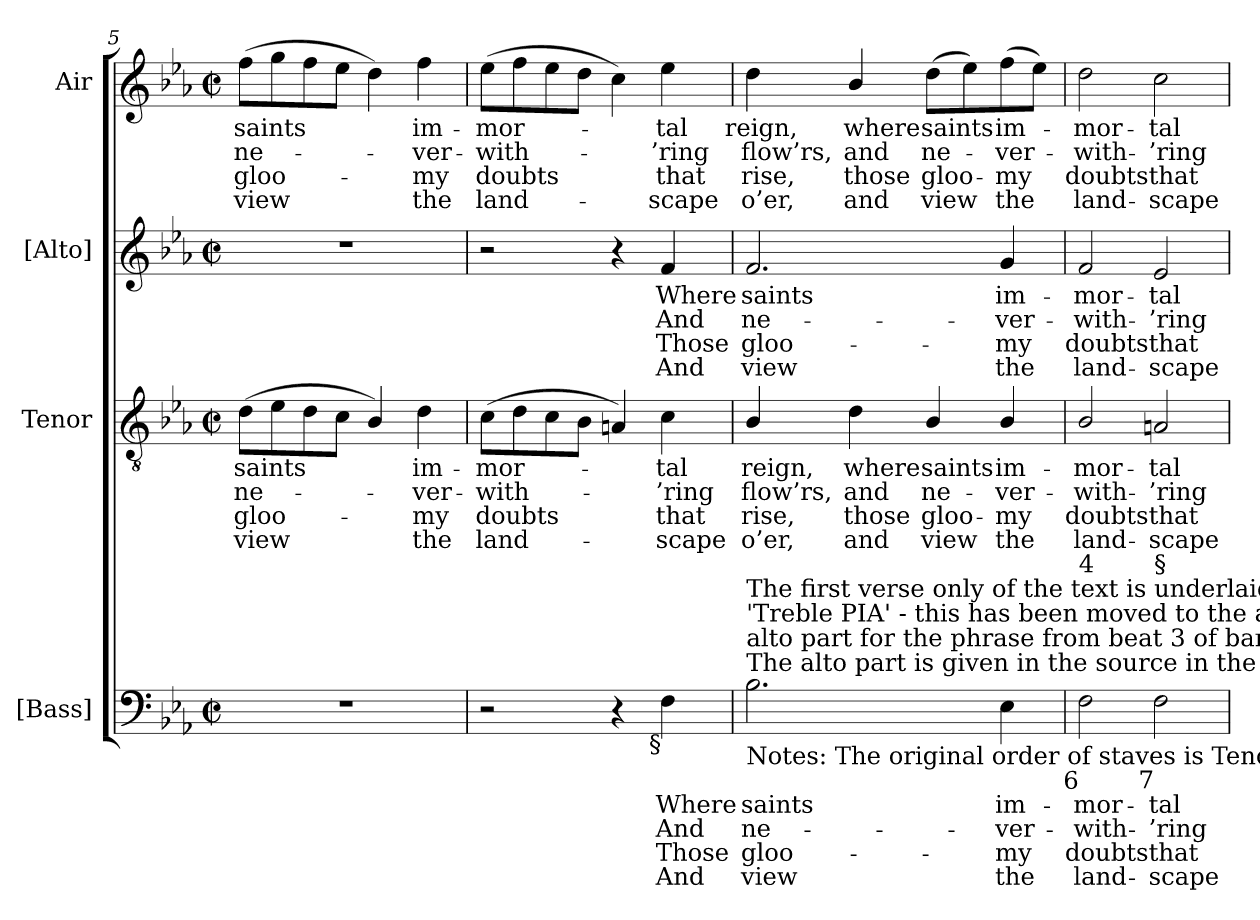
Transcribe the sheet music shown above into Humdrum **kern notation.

**kern	**text	**text	**text	**text	**kern	**text	**text	**text	**text	**kern	**text	**text	**text	**text	**kern	**text	**text	**text	**text
*part4	*part4	*part4	*part4	*part4	*part3	*part3	*part3	*part3	*part3	*part2	*part2	*part2	*part2	*part2	*part1	*part1	*part1	*part1	*part1
*staff4	*staff4	*staff4	*staff4	*staff4	*staff3	*staff3	*staff3	*staff3	*staff3	*staff2	*staff2	*staff2	*staff2	*staff2	*staff1	*staff1	*staff1	*staff1	*staff1
*I"[Bass]	*	*	*	*	*I"Tenor	*	*	*	*	*I"[Alto]	*	*	*	*	*I"Air	*	*	*	*
*I'B.	*	*	*	*	*I'T.	*	*	*	*	*I'A.	*	*	*	*	*	*	*	*	*
*clefF4	*	*	*	*	*clefGv2	*	*	*	*	*clefG2	*	*	*	*	*clefG2	*	*	*	*
*	*	*	*	*	*ITrd7c12	*	*	*	*	*	*	*	*	*	*	*	*	*	*
*k[b-e-a-]	*	*	*	*	*k[b-e-a-]	*	*	*	*	*k[b-e-a-]	*	*	*	*	*k[b-e-a-]	*	*	*	*
*E-:	*	*	*	*	*E-:	*	*	*	*	*E-:	*	*	*	*	*E-:	*	*	*	*
*M2/2	*	*	*	*	*M2/2	*	*	*	*	*M2/2	*	*	*	*	*M2/2	*	*	*	*
*met(c|)	*	*	*	*	*met(c|)	*	*	*	*	*met(c|)	*	*	*	*	*met(c|)	*	*	*	*
=5	=5	=5	=5	=5	=5	=5	=5	=5	=5	=5	=5	=5	=5	=5	=5	=5	=5	=5	=5
!	!	!	!	!	!	!LO:LY:b:color=#000000	!LO:LY:b:color=#000000	!LO:LY:b:color=#000000	!LO:LY:b:color=#000000	!	!	!	!	!	!	!	!	!	!
!	!	!	!	!	!	!	!	!	!	!	!	!	!	!	!	!LO:LY:b:color=#000000	!LO:LY:b:color=#000000	!LO:LY:b:color=#000000	!LO:LY:b:color=#000000
1r	.	.	.	.	(8Di\L	saints	ne-	gloo-	-view	1r	.	.	.	.	(8ffi\L	saints	ne-	gloo-	-view
.	.	.	.	.	8E-i\	.	.	.	.	.	.	.	.	.	8ggi\	.	.	.	.
.	.	.	.	.	8Di\	.	.	.	.	.	.	.	.	.	8ffi\	.	.	.	.
.	.	.	.	.	8Ci\J	.	.	.	.	.	.	.	.	.	8ee-i\J	.	.	.	.
.	.	.	.	.	4BB-i/)	.	.	.	.	.	.	.	.	.	4ddi\)	.	.	.	.
!	!	!	!	!	!	!LO:LY:b:color=#000000	!LO:LY:b:color=#000000	!LO:LY:b:color=#000000	!LO:LY:b:color=#000000	!	!	!	!	!	!	!	!	!	!
!	!	!	!	!	!	!	!	!	!	!	!	!	!	!	!	!LO:LY:b:color=#000000	!LO:LY:b:color=#000000	!LO:LY:b:color=#000000	!LO:LY:b:color=#000000
.	.	.	.	.	4Di\	im-	-ver-	my	the	.	.	.	.	.	4ffi\	im-	-ver-	my	the
=6	=6	=6	=6	=6	=6	=6	=6	=6	=6	=6	=6	=6	=6	=6	=6	=6	=6	=6	=6
!	!	!	!	!	!	!LO:LY:b:color=#000000	!LO:LY:b:color=#000000	!LO:LY:b:color=#000000	!LO:LY:b:color=#000000	!	!	!	!	!	!	!	!	!	!
!	!	!	!	!	!	!	!	!	!	!	!	!	!	!	!	!LO:LY:b:color=#000000	!LO:LY:b:color=#000000	!LO:LY:b:color=#000000	!LO:LY:b:color=#000000
2r	.	.	.	.	(8Ci\L	-mor-	-with-	doubts	land-	2r	.	.	.	.	(8ee-i\L	-mor-	-with-	doubts	land-
.	.	.	.	.	8Di\	.	.	.	.	.	.	.	.	.	8ffi\	.	.	.	.
.	.	.	.	.	8Ci\	.	.	.	.	.	.	.	.	.	8ee-i\	.	.	.	.
.	.	.	.	.	8BB-i\J	.	.	.	.	.	.	.	.	.	8ddi\J	.	.	.	.
4r	.	.	.	.	4AAni/)	.	.	.	.	4r	.	.	.	.	4cci\)	.	.	.	.
!	!LO:LY:b:color=#000000	!LO:LY:b:color=#000000	!LO:LY:b:color=#000000	!LO:LY:b:color=#000000	!	!	!	!	!	!	!	!	!	!	!	!	!	!	!
!	!	!	!	!	!	!LO:LY:b:color=#000000	!LO:LY:b:color=#000000	!LO:LY:b:color=#000000	!LO:LY:b:color=#000000	!	!	!	!	!	!	!	!	!	!
!	!	!	!	!	!	!	!	!	!	!	!LO:LY:b:color=#000000	!LO:LY:b:color=#000000	!LO:LY:b:color=#000000	!LO:LY:b:color=#000000	!	!	!	!	!
!LO:TX:b:rj:t=§	!	!	!	!	!	!	!	!	!	!	!	!	!	!	!	!	!	!	!
!	!	!	!	!	!	!	!	!	!	!	!	!	!	!	!	!LO:LY:b:color=#000000	!LO:LY:b:color=#000000	!LO:LY:b:color=#000000	!LO:LY:b:color=#000000
4Fi\	Where	And	Those	And	4Ci\	-tal	-’ring	-that	scape	4fi/	Where	And	Those	And	4ee-i\	-tal	-’ring	-that	scape
!!LO:LB:g=z
=7	=7	=7	=7	=7	=7	=7	=7	=7	=7	=7	=7	=7	=7	=7	=7	=7	=7	=7	=7
!	!LO:LY:b:color=#000000	!LO:LY:b:color=#000000	!LO:LY:b:color=#000000	!LO:LY:b:color=#000000	!	!	!	!	!	!	!	!	!	!	!	!	!	!	!
!	!	!	!	!	!	!LO:LY:b:color=#000000	!LO:LY:b:color=#000000	!LO:LY:b:color=#000000	!LO:LY:b:color=#000000	!	!	!	!	!	!	!	!	!	!
!	!	!	!	!	!	!	!	!	!	!	!LO:LY:b:color=#000000	!LO:LY:b:color=#000000	!LO:LY:b:color=#000000	!LO:LY:b:color=#000000	!	!	!	!	!
!LO:TX:b:t=Notes&colon; The original order of staves is Tenor - [Alto] - Air - [Bass], with the air and bass bracketed together.	!	!	!	!	!	!	!	!	!	!	!	!	!	!	!	!	!	!	!
!LO:TX:t=The alto part is given in the source in the treble clef, at the upper octave. The part shown in the present edition as the	!	!	!	!	!	!	!	!	!	!	!	!	!	!	!	!	!	!	!
!LO:TX:t=alto part for the phrase from beat 3 of bar 15 through to bar 18 is printed on the tenor stave in the source and marked	!	!	!	!	!	!	!	!	!	!	!	!	!	!	!	!	!	!	!
!LO:TX:t='Treble PIA' - this has been moved to the alto part in the present edition without transposing by an octave.	!	!	!	!	!	!	!	!	!	!	!	!	!	!	!	!	!	!	!
!LO:TX:t=The first verse only of the text is underlaid in the source&colon; subsequent verses have been added editorially.	!	!	!	!	!	!	!	!	!	!	!	!	!	!	!	!	!	!	!
!	!	!	!	!	!	!	!	!	!	!	!	!	!	!	!	!LO:LY:b:color=#000000	!LO:LY:b:color=#000000	!LO:LY:b:color=#000000	!LO:LY:b:color=#000000
2.B-i\	saints	ne-	gloo-	-view	4BB-i/	reign,	flow’rs,	rise,	o’er,	2.fi/	saints	ne-	gloo-	-view	4ddi\	reign,	flow’rs,	rise,	o’er,
!	!	!	!	!	!	!LO:LY:b:color=#000000	!LO:LY:b:color=#000000	!LO:LY:b:color=#000000	!LO:LY:b:color=#000000	!	!	!	!	!	!	!	!	!	!
!	!	!	!	!	!	!	!	!	!	!	!	!	!	!	!	!LO:LY:b:color=#000000	!LO:LY:b:color=#000000	!LO:LY:b:color=#000000	!LO:LY:b:color=#000000
.	.	.	.	.	4Di\	where	and	those	and	.	.	.	.	.	4b-i/	where	and	those	and
!	!	!	!	!	!	!LO:LY:b:color=#000000	!LO:LY:b:color=#000000	!LO:LY:b:color=#000000	!LO:LY:b:color=#000000	!	!	!	!	!	!	!	!	!	!
!	!	!	!	!	!	!	!	!	!	!	!	!	!	!	!	!LO:LY:b:color=#000000	!LO:LY:b:color=#000000	!LO:LY:b:color=#000000	!LO:LY:b:color=#000000
.	.	.	.	.	4BB-i/	saints	ne-	gloo-	-view	.	.	.	.	.	(8ddi\L	saints	ne-	gloo-	-view
.	.	.	.	.	.	.	.	.	.	.	.	.	.	.	8ee-i\)	.	.	.	.
!	!LO:LY:b:color=#000000	!LO:LY:b:color=#000000	!LO:LY:b:color=#000000	!LO:LY:b:color=#000000	!	!	!	!	!	!	!	!	!	!	!	!	!	!	!
!	!	!	!	!	!	!LO:LY:b:color=#000000	!LO:LY:b:color=#000000	!LO:LY:b:color=#000000	!LO:LY:b:color=#000000	!	!	!	!	!	!	!	!	!	!
!	!	!	!	!	!	!	!	!	!	!	!LO:LY:b:color=#000000	!LO:LY:b:color=#000000	!LO:LY:b:color=#000000	!LO:LY:b:color=#000000	!	!	!	!	!
!	!	!	!	!	!	!	!	!	!	!	!	!	!	!	!	!LO:LY:b:color=#000000	!LO:LY:b:color=#000000	!LO:LY:b:color=#000000	!LO:LY:b:color=#000000
4E-i\	im-	-ver-	my	the	4BB-i/	im-	-ver-	my	the	4gi/	im-	-ver-	my	the	(8ffi\	im-	-ver-	my	the
.	.	.	.	.	.	.	.	.	.	.	.	.	.	.	8ee-i\J)	.	.	.	.
=8	=8	=8	=8	=8	=8	=8	=8	=8	=8	=8	=8	=8	=8	=8	=8	=8	=8	=8	=8
!	!LO:LY:b:color=#000000	!LO:LY:b:color=#000000	!LO:LY:b:color=#000000	!LO:LY:b:color=#000000	!	!	!	!	!	!	!	!	!	!	!	!	!	!	!
!	!	!	!	!	!	!LO:LY:b:color=#000000	!LO:LY:b:color=#000000	!LO:LY:b:color=#000000	!LO:LY:b:color=#000000	!	!	!	!	!	!	!	!	!	!
!	!	!	!	!	!	!	!	!	!	!	!LO:LY:b:color=#000000	!LO:LY:b:color=#000000	!LO:LY:b:color=#000000	!LO:LY:b:color=#000000	!	!	!	!	!
!LO:TX:b:rj:t=6	!	!	!	!	!	!	!	!	!	!	!	!	!	!	!	!	!	!	!
!LO:TX:t=4	!	!	!	!	!	!	!	!	!	!	!	!	!	!	!	!	!	!	!
!	!	!	!	!	!	!	!	!	!	!	!	!	!	!	!	!LO:LY:b:color=#000000	!LO:LY:b:color=#000000	!LO:LY:b:color=#000000	!LO:LY:b:color=#000000
2Fi\	-mor-	-with-	doubts	land-	2BB-i/	-mor-	-with-	doubts	land-	2fi/	-mor-	-with-	doubts	land-	2ddi\	-mor-	-with-	doubts	land-
!	!LO:LY:b:color=#000000	!LO:LY:b:color=#000000	!LO:LY:b:color=#000000	!LO:LY:b:color=#000000	!	!	!	!	!	!	!	!	!	!	!	!	!	!	!
!	!	!	!	!	!	!LO:LY:b:color=#000000	!LO:LY:b:color=#000000	!LO:LY:b:color=#000000	!LO:LY:b:color=#000000	!	!	!	!	!	!	!	!	!	!
!	!	!	!	!	!	!	!	!	!	!	!LO:LY:b:color=#000000	!LO:LY:b:color=#000000	!LO:LY:b:color=#000000	!LO:LY:b:color=#000000	!	!	!	!	!
!LO:TX:b:rj:t=7	!	!	!	!	!	!	!	!	!	!	!	!	!	!	!	!	!	!	!
!LO:TX:t=§	!	!	!	!	!	!	!	!	!	!	!	!	!	!	!	!	!	!	!
!	!	!	!	!	!	!	!	!	!	!	!	!	!	!	!	!LO:LY:b:color=#000000	!LO:LY:b:color=#000000	!LO:LY:b:color=#000000	!LO:LY:b:color=#000000
2Fi\	-tal	-’ring	-that	scape	2AAni/	-tal	-’ring	-that	scape	2e-i/	-tal	-’ring	-that	scape	2cci\	-tal	-’ring	-that	scape
=	=	=	=	=	=	=	=	=	=	=	=	=	=	=	=	=	=	=	=
*-	*-	*-	*-	*-	*-	*-	*-	*-	*-	*-	*-	*-	*-	*-	*-	*-	*-	*-	*-
